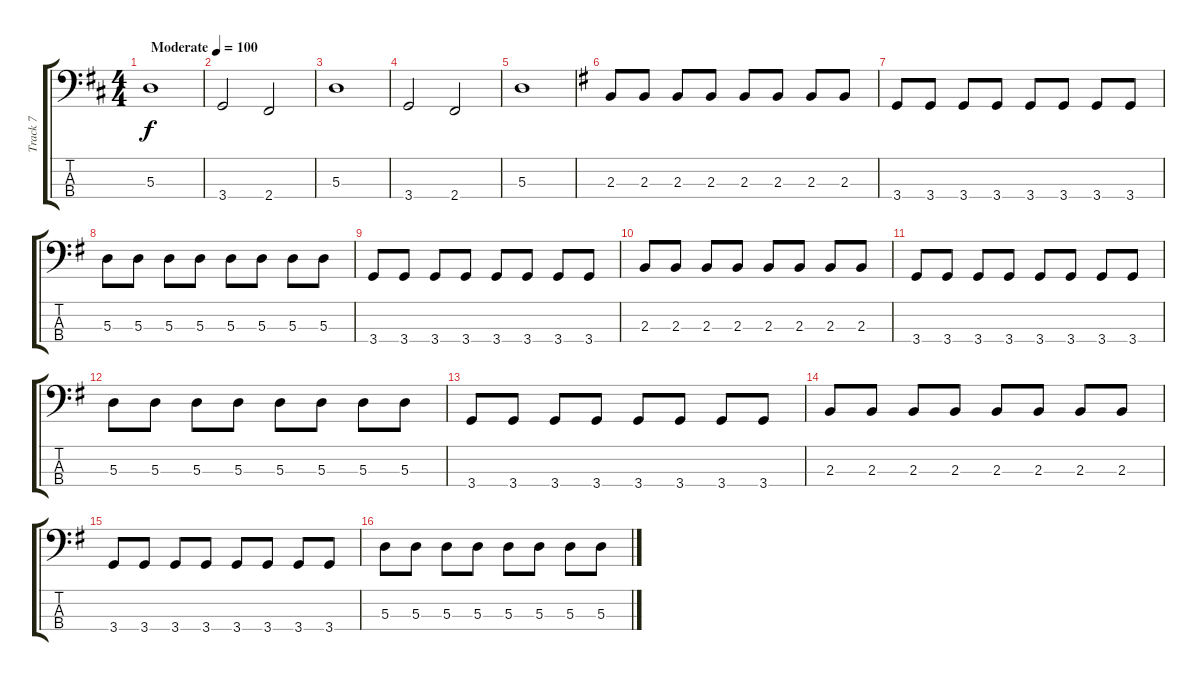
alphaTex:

\track ("Track 7" "Track 7") {instrument electricbasspick}
\staff {score tabs}
\tuning (G2 D2 A1 E1) {hide}
\ts (4 4)
\tempo (100 "Moderate")
\clef f4
\ks d
5.3.1{dy f instrument electricbasspick} |
3.4.2 2.4.2 |
5.3.1 |
3.4.2 2.4.2 |
5.3.1 |
\ks g
2.3.8 2.3.8 2.3.8 2.3.8 2.3.8 2.3.8 2.3.8 2.3.8 |
3.4.8 3.4.8 3.4.8 3.4.8 3.4.8 3.4.8 3.4.8 3.4.8 |
5.3.8 5.3.8 5.3.8 5.3.8 5.3.8 5.3.8 5.3.8 5.3.8 |
3.4.8 3.4.8 3.4.8 3.4.8 3.4.8 3.4.8 3.4.8 3.4.8 |
2.3.8 2.3.8 2.3.8 2.3.8 2.3.8 2.3.8 2.3.8 2.3.8 |
3.4.8 3.4.8 3.4.8 3.4.8 3.4.8 3.4.8 3.4.8 3.4.8 |
5.3.8 5.3.8 5.3.8 5.3.8 5.3.8 5.3.8 5.3.8 5.3.8 |
3.4.8 3.4.8 3.4.8 3.4.8 3.4.8 3.4.8 3.4.8 3.4.8 |
2.3.8 2.3.8 2.3.8 2.3.8 2.3.8 2.3.8 2.3.8 2.3.8 |
3.4.8 3.4.8 3.4.8 3.4.8 3.4.8 3.4.8 3.4.8 3.4.8 |
5.3.8 5.3.8 5.3.8 5.3.8 5.3.8 5.3.8 5.3.8 5.3.8
